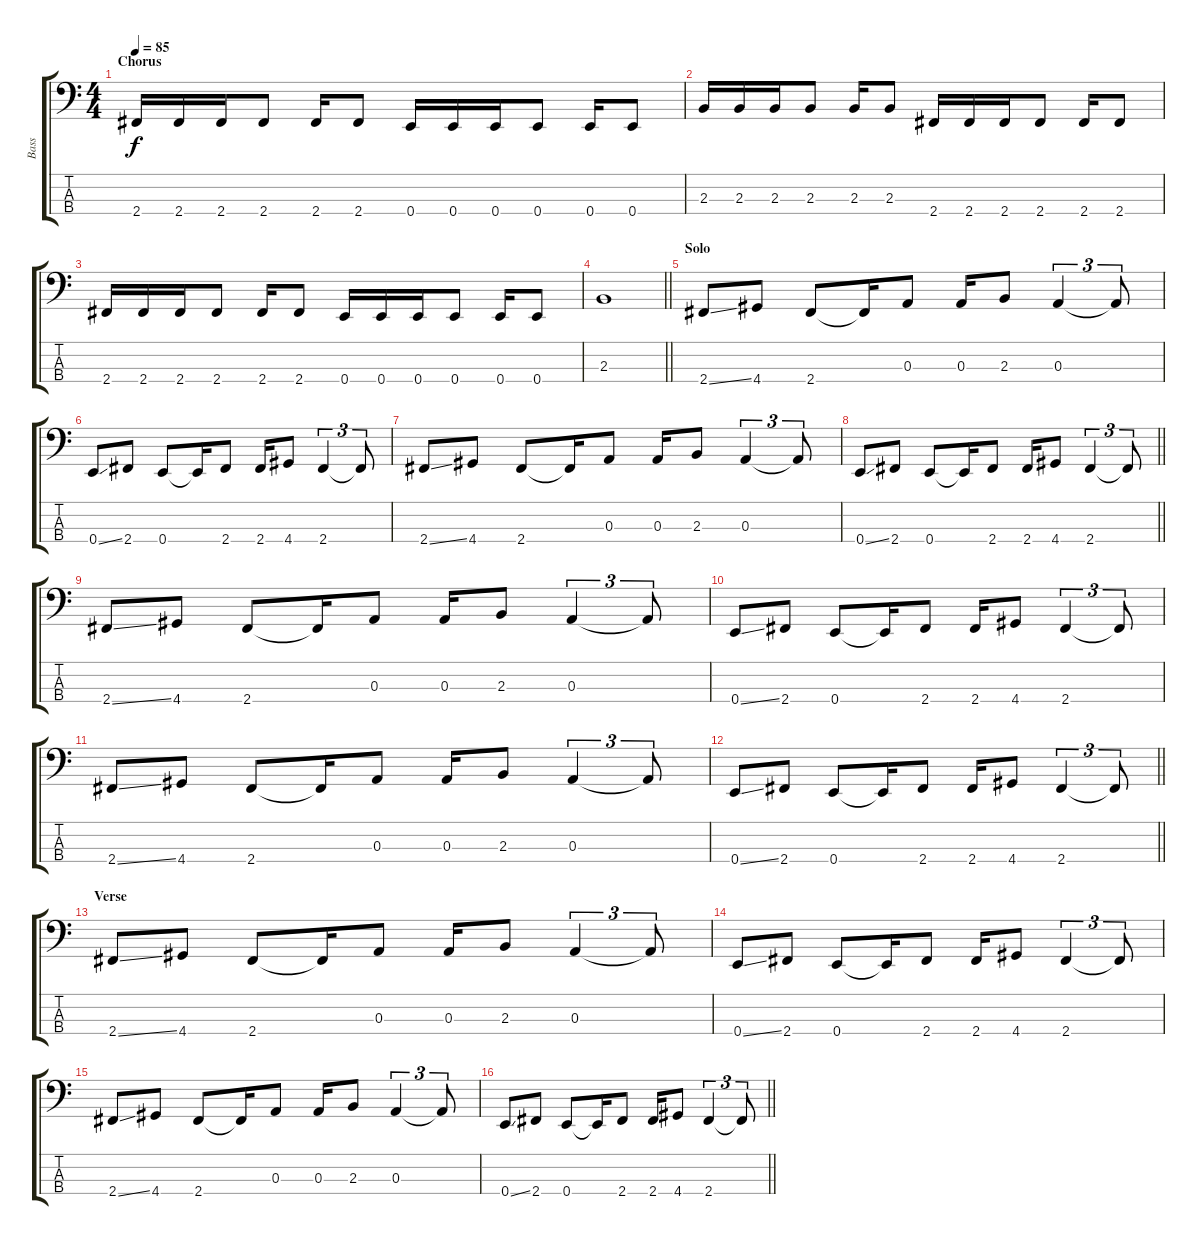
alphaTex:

\track ("Bass" "Bass") {instrument electricbassfinger}
\staff {score tabs}
\tuning (G2 D2 A1 E1) {hide}
\ts (4 4)
\section ("" "Chorus")
\tempo 85
\clef f4
\ks c
2.4.16{dy f} 2.4.16 2.4.16 2.4.8 2.4.16 2.4.8 0.4.16 0.4.16 0.4.16 0.4.8 0.4.16 0.4.8 |
2.3.16 2.3.16 2.3.16 2.3.8 2.3.16 2.3.8 2.4.16 2.4.16 2.4.16 2.4.8 2.4.16 2.4.8 |
2.4.16 2.4.16 2.4.16 2.4.8 2.4.16 2.4.8 0.4.16 0.4.16 0.4.16 0.4.8 0.4.16 0.4.8 |
\barLineRight lightlight
2.3.1 |
\section ("" "Solo")
2.4{ss}.8 4.4.8 2.4.8 2.4{t}.16 0.3.8 0.3.16 2.3.8 0.3.4{tu (3 2)} 0.3{t}.8{tu (3 2)} |
0.4{ss}.8 2.4.8 0.4.8 0.4{t}.16 2.4.8 2.4.16 4.4.8 2.4.4{tu (3 2)} 2.4{t}.8{tu (3 2)} |
2.4{ss}.8 4.4.8 2.4.8 2.4{t}.16 0.3.8 0.3.16 2.3.8 0.3.4{tu (3 2)} 0.3{t}.8{tu (3 2)} |
\barLineRight lightlight
0.4{ss}.8 2.4.8 0.4.8 0.4{t}.16 2.4.8 2.4.16 4.4.8 2.4.4{tu (3 2)} 2.4{t}.8{tu (3 2)} |
2.4{ss}.8 4.4.8 2.4.8 2.4{t}.16 0.3.8 0.3.16 2.3.8 0.3.4{tu (3 2)} 0.3{t}.8{tu (3 2)} |
0.4{ss}.8 2.4.8 0.4.8 0.4{t}.16 2.4.8 2.4.16 4.4.8 2.4.4{tu (3 2)} 2.4{t}.8{tu (3 2)} |
2.4{ss}.8 4.4.8 2.4.8 2.4{t}.16 0.3.8 0.3.16 2.3.8 0.3.4{tu (3 2)} 0.3{t}.8{tu (3 2)} |
\barLineRight lightlight
0.4{ss}.8 2.4.8 0.4.8 0.4{t}.16 2.4.8 2.4.16 4.4.8 2.4.4{tu (3 2)} 2.4{t}.8{tu (3 2)} |
\section ("" "Verse")
2.4{ss}.8 4.4.8 2.4.8 2.4{t}.16 0.3.8 0.3.16 2.3.8 0.3.4{tu (3 2)} 0.3{t}.8{tu (3 2)} |
0.4{ss}.8 2.4.8 0.4.8 0.4{t}.16 2.4.8 2.4.16 4.4.8 2.4.4{tu (3 2)} 2.4{t}.8{tu (3 2)} |
2.4{ss}.8 4.4.8 2.4.8 2.4{t}.16 0.3.8 0.3.16 2.3.8 0.3.4{tu (3 2)} 0.3{t}.8{tu (3 2)} |
\barLineRight lightlight
0.4{ss}.8 2.4.8 0.4.8 0.4{t}.16 2.4.8 2.4.16 4.4.8 2.4.4{tu (3 2)} 2.4{t}.8{tu (3 2)}
